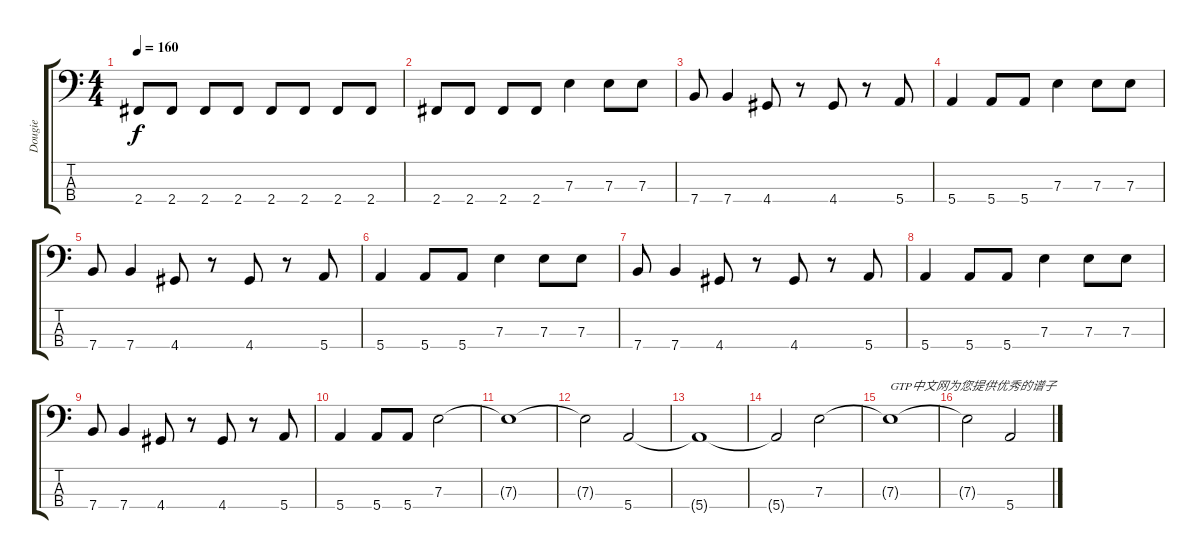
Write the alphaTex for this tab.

\track ("Dougie" "Dougie") {instrument electricbasspick}
\staff {score tabs}
\tuning (G2 D2 A1 E1) {hide}
\ts (4 4)
\tempo 160
\clef f4
\ks c
2.4.8{dy f} 2.4.8 2.4.8 2.4.8 2.4.8 2.4.8 2.4.8 2.4.8 |
2.4.8 2.4.8 2.4.8 2.4.8 7.3.4 7.3.8 7.3.8 |
7.4.8 7.4.4 4.4.8 r.8 4.4.8 r.8 5.4.8 |
5.4.4 5.4.8 5.4.8 7.3.4 7.3.8 7.3.8 |
7.4.8 7.4.4 4.4.8 r.8 4.4.8 r.8 5.4.8 |
5.4.4 5.4.8 5.4.8 7.3.4 7.3.8 7.3.8 |
7.4.8 7.4.4 4.4.8 r.8 4.4.8 r.8 5.4.8 |
5.4.4 5.4.8 5.4.8 7.3.4 7.3.8 7.3.8 |
7.4.8 7.4.4 4.4.8 r.8 4.4.8 r.8 5.4.8 |
5.4.4 5.4.8 5.4.8 7.3.2 |
7.3{t}.1 |
7.3{t}.2 5.4.2 |
5.4{t}.1 |
5.4{t}.2 7.3.2 |
7.3{t}.1{txt "GTP中文网为您提供优秀的谱子"} |
7.3{t}.2 5.4.2
